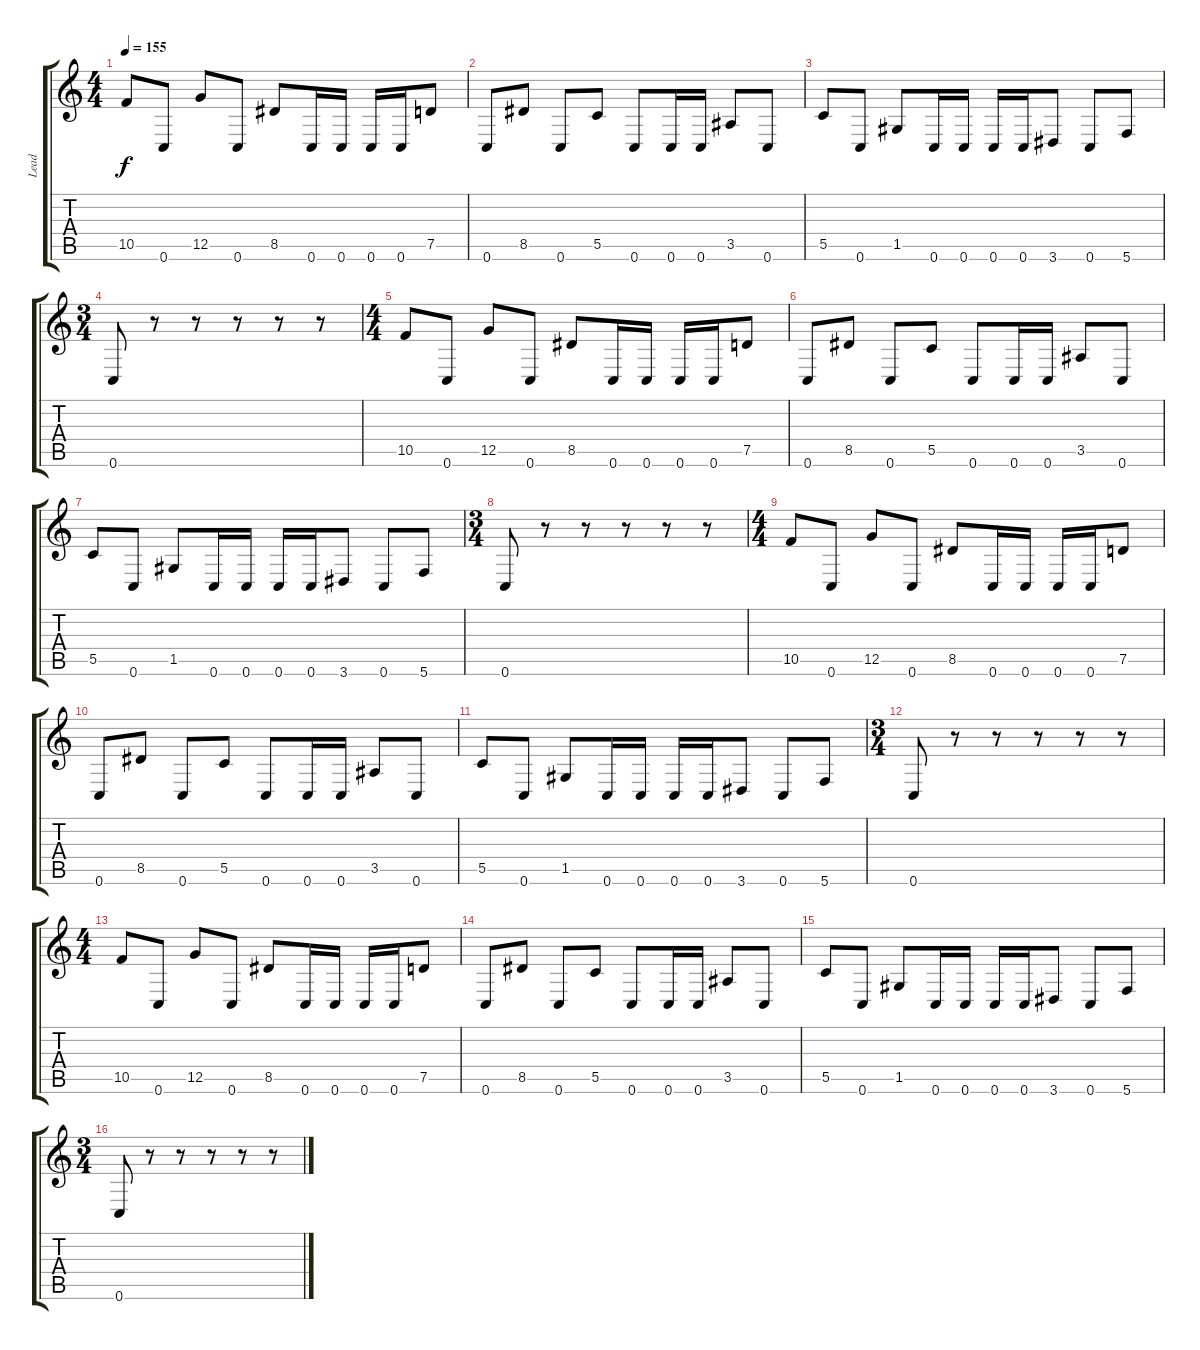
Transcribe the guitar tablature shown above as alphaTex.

\track ("Lead" "Lead") {instrument distortionguitar}
\staff {score tabs}
\tuning (D4 A3 F3 C3 G2 C2) {hide}
\ts (4 4)
\tempo 155
\clef g2
\ks c
10.5.8{dy f} 0.6.8 12.5.8 0.6.8 8.5.8 0.6.16 0.6.16 0.6.16 0.6.16 7.5.8 |
0.6.8 8.5.8 0.6.8 5.5.8 0.6.8 0.6.16 0.6.16 3.5.8 0.6.8 |
5.5.8 0.6.8 1.5.8 0.6.16 0.6.16 0.6.16 0.6.16 3.6.8 0.6.8 5.6.8 |
\ts (3 4)
0.6.8 r.8 r.8 r.8 r.8 r.8 |
\ts (4 4)
10.5.8 0.6.8 12.5.8 0.6.8 8.5.8 0.6.16 0.6.16 0.6.16 0.6.16 7.5.8 |
0.6.8 8.5.8 0.6.8 5.5.8 0.6.8 0.6.16 0.6.16 3.5.8 0.6.8 |
5.5.8 0.6.8 1.5.8 0.6.16 0.6.16 0.6.16 0.6.16 3.6.8 0.6.8 5.6.8 |
\ts (3 4)
0.6.8 r.8 r.8 r.8 r.8 r.8 |
\ts (4 4)
10.5.8 0.6.8 12.5.8 0.6.8 8.5.8 0.6.16 0.6.16 0.6.16 0.6.16 7.5.8 |
0.6.8 8.5.8 0.6.8 5.5.8 0.6.8 0.6.16 0.6.16 3.5.8 0.6.8 |
5.5.8 0.6.8 1.5.8 0.6.16 0.6.16 0.6.16 0.6.16 3.6.8 0.6.8 5.6.8 |
\ts (3 4)
0.6.8 r.8 r.8 r.8 r.8 r.8 |
\ts (4 4)
10.5.8 0.6.8 12.5.8 0.6.8 8.5.8 0.6.16 0.6.16 0.6.16 0.6.16 7.5.8 |
0.6.8 8.5.8 0.6.8 5.5.8 0.6.8 0.6.16 0.6.16 3.5.8 0.6.8 |
5.5.8 0.6.8 1.5.8 0.6.16 0.6.16 0.6.16 0.6.16 3.6.8 0.6.8 5.6.8 |
\ts (3 4)
0.6.8 r.8 r.8 r.8 r.8 r.8
